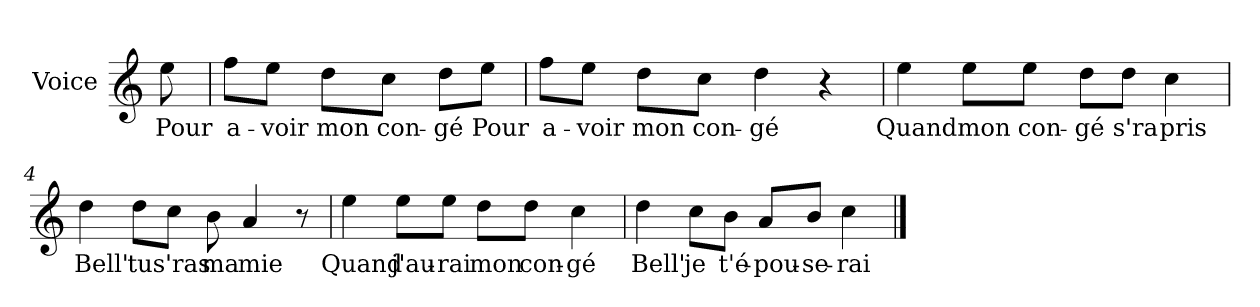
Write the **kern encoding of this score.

**kern	**text
*part1	*part1
*staff1	*staff1
*I"Voice	*
*I'V	*
*clefG2	*
*k[]	*
*C:	*
=	=
8ee\	Pour
=1	=1
8ff\L	a-
8ee\J	-voir
8dd\L	mon
8cc\J	con-
8dd\L	-gé
8ee\J	Pour
=2	=2
8ff\L	a-
8ee\J	-voir
8dd\L	mon
8cc\J	con-
4dd\	-gé
4r	.
=3	=3
4ee\	Quand
8ee\L	mon
8ee\J	con-
8dd\L	-gé
8dd\J	s'ra
4cc\	pris
!!LO:LB:g=z
=4	=4
4dd\	Bell'
8dd\L	tu
8cc\J	s'ras
8b\	ma
4a/	mie
8r	.
=5	=5
4ee\	Quand
8ee\L	j'au-
8ee\J	-rai
8dd\L	mon
8dd\J	con-
4cc\	-gé
=6	=6
4dd\	Bell'
8cc\L	je
8b\J	t'é-
8a/L	-pou-
8b/J	-se-
4cc\	-rai
==	==
*-	*-
